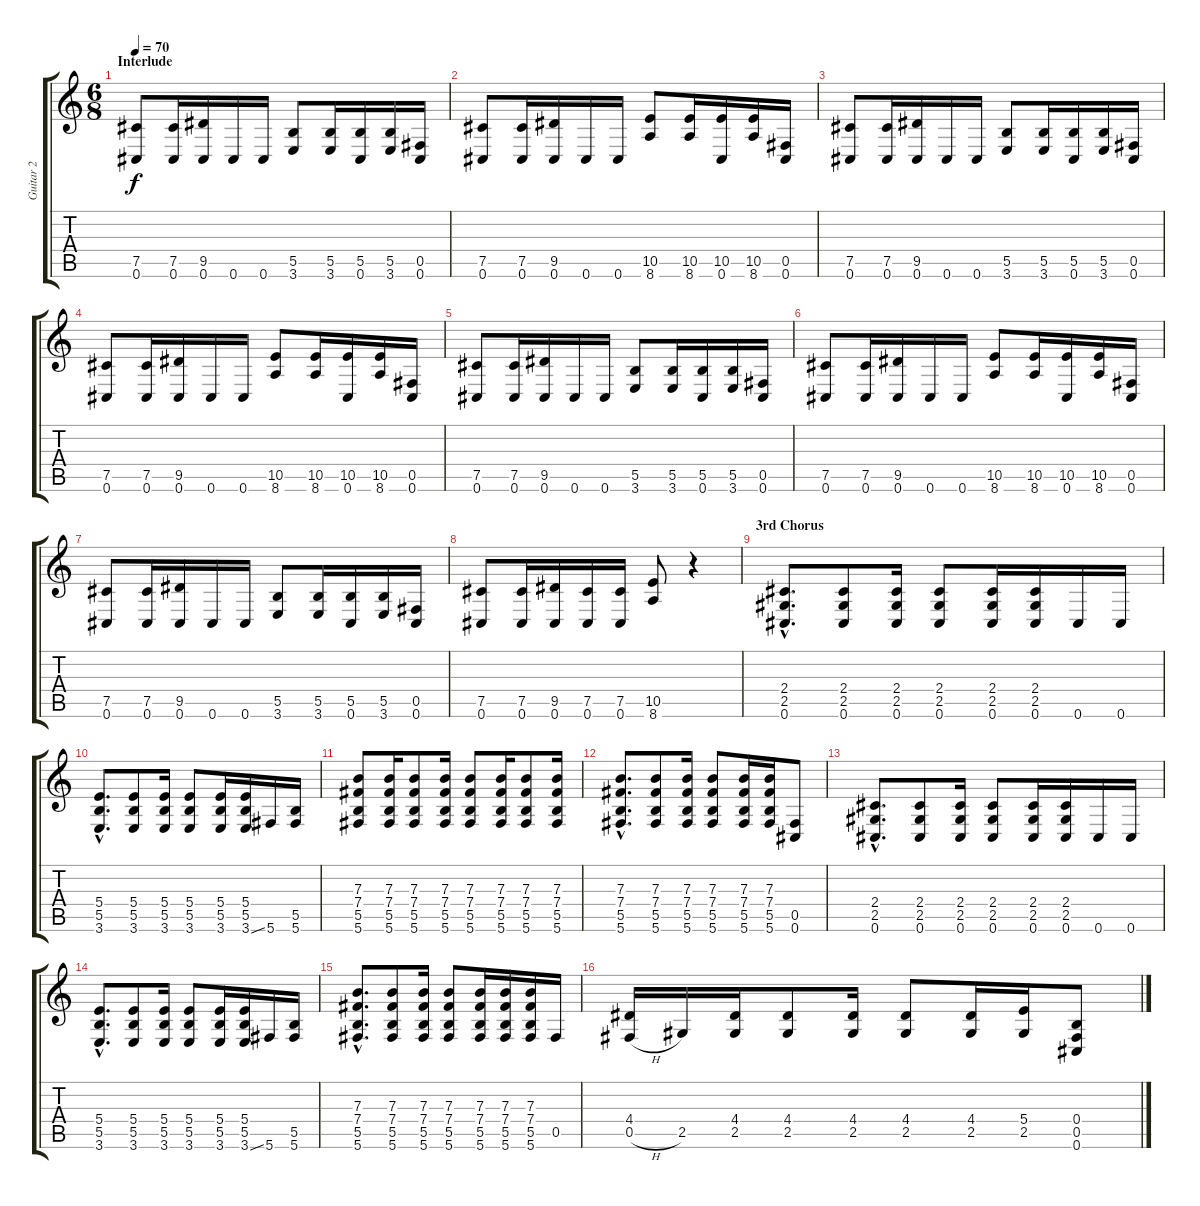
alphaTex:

\track ("Guitar 2" "Guitar 2") {instrument distortionguitar}
\staff {score tabs}
\tuning (Db4 Ab3 E3 B2 Gb2 Db2) {hide}
\ts (6 8)
\section ("" "Interlude")
\tempo 70
\clef g2
\ks c
(7.5 0.6).8{dy f} (7.5 0.6).16 (9.5 0.6).16 0.6.16 0.6.16 (5.5 3.6).8 (5.5 3.6).16 (5.5 0.6).16 (5.5 3.6).16 (0.5 0.6).16 |
(7.5 0.6).8 (7.5 0.6).16 (9.5 0.6).16 0.6.16 0.6.16 (10.5 8.6).8 (10.5 8.6).16 (10.5 0.6).16 (10.5 8.6).16 (0.5 0.6).16 |
(7.5 0.6).8 (7.5 0.6).16 (9.5 0.6).16 0.6.16 0.6.16 (5.5 3.6).8 (5.5 3.6).16 (5.5 0.6).16 (5.5 3.6).16 (0.5 0.6).16 |
(7.5 0.6).8 (7.5 0.6).16 (9.5 0.6).16 0.6.16 0.6.16 (10.5 8.6).8 (10.5 8.6).16 (10.5 0.6).16 (10.5 8.6).16 (0.5 0.6).16 |
(7.5 0.6).8 (7.5 0.6).16 (9.5 0.6).16 0.6.16 0.6.16 (5.5 3.6).8 (5.5 3.6).16 (5.5 0.6).16 (5.5 3.6).16 (0.5 0.6).16 |
(7.5 0.6).8 (7.5 0.6).16 (9.5 0.6).16 0.6.16 0.6.16 (10.5 8.6).8 (10.5 8.6).16 (10.5 0.6).16 (10.5 8.6).16 (0.5 0.6).16 |
(7.5 0.6).8 (7.5 0.6).16 (9.5 0.6).16 0.6.16 0.6.16 (5.5 3.6).8 (5.5 3.6).16 (5.5 0.6).16 (5.5 3.6).16 (0.5 0.6).16 |
(7.5 0.6).8 (7.5 0.6).16 (9.5 0.6).16 (7.5 0.6).16 (7.5 0.6).16 (10.5 8.6).8 r.4 |
\section ("" "3rd Chorus")
(2.4{hac} 2.5{hac} 0.6{hac}).8{d} (2.4 2.5 0.6).8 (2.4 2.5 0.6).16 (2.4 2.5 0.6).8 (2.4 2.5 0.6).16 (2.4 2.5 0.6).16 0.6.16 0.6.16 |
(5.4{hac} 5.5{hac} 3.6{hac}).8{d} (5.4 5.5 3.6).8 (5.4 5.5 3.6).16 (5.4 5.5 3.6).8 (5.4 5.5 3.6).16 (5.4 5.5 3.6{ss}).16 5.6.16 (5.5 5.6).16 |
(7.3 7.4 5.5 5.6).8 (7.3 7.4 5.5 5.6).16 (7.3 7.4 5.5 5.6).8 (7.3 7.4 5.5 5.6).16 (7.3 7.4 5.5 5.6).8 (7.3 7.4 5.5 5.6).16 (7.3 7.4 5.5 5.6).8 (7.3 7.4 5.5 5.6).16 |
(7.3{hac} 7.4{hac} 5.5{hac} 5.6{hac}).8{d} (7.3 7.4 5.5 5.6).8 (7.3 7.4 5.5 5.6).16 (7.3 7.4 5.5 5.6).8 (7.3 7.4 5.5 5.6).16 (7.3 7.4 5.5 5.6).16 (0.5 0.6).8 |
(2.4{hac} 2.5{hac} 0.6{hac}).8{d} (2.4 2.5 0.6).8 (2.4 2.5 0.6).16 (2.4 2.5 0.6).8 (2.4 2.5 0.6).16 (2.4 2.5 0.6).16 0.6.16 0.6.16 |
(5.4{hac} 5.5{hac} 3.6{hac}).8{d} (5.4 5.5 3.6).8 (5.4 5.5 3.6).16 (5.4 5.5 3.6).8 (5.4 5.5 3.6).16 (5.4 5.5 3.6{ss}).16 5.6.16 (5.5 5.6).16 |
(7.3{hac} 7.4{hac} 5.5{hac} 5.6{hac}).8{d} (7.3 7.4 5.5 5.6).8 (7.3 7.4 5.5 5.6).16 (7.3 7.4 5.5 5.6).8 (7.3 7.4 5.5 5.6).16 (7.3 7.4 5.5 5.6).16 (7.3 7.4 5.5 5.6).16 0.5.16 |
(4.4 0.5{h}).16 2.5.16 (4.4 2.5).16 (4.4 2.5).8 (4.4 2.5).16 (4.4 2.5).8 (4.4 2.5).16 (5.4 2.5).16 (0.4 0.5 0.6).8
